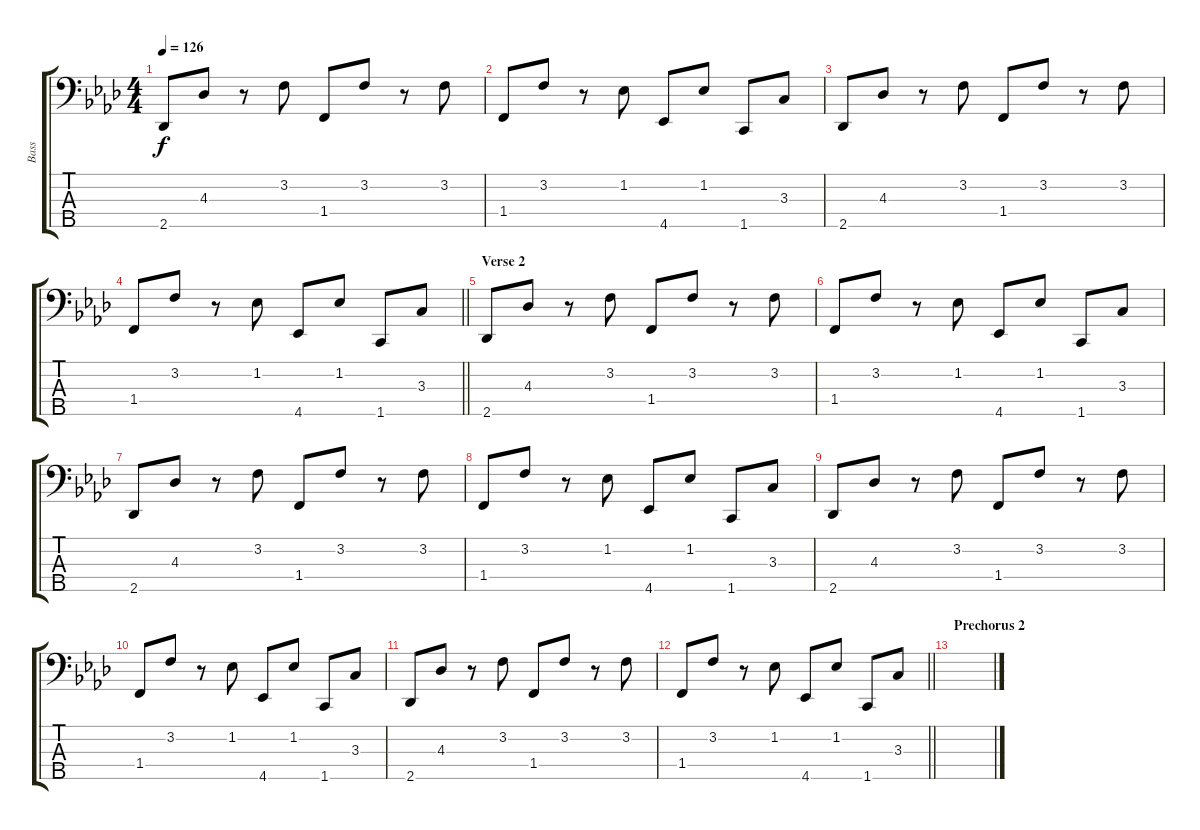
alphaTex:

\track ("Bass" "Bass") {instrument electricbassfinger}
\staff {score tabs}
\tuning (G2 D2 A1 E1 B0) {hide}
\ts (4 4)
\tempo 126
\clef f4
\ks ab
2.5.8{dy f} 4.3.8 r.8 3.2.8 1.4.8 3.2.8 r.8 3.2.8 |
1.4.8 3.2.8 r.8 1.2.8 4.5.8 1.2.8 1.5.8 3.3.8 |
2.5.8 4.3.8 r.8 3.2.8 1.4.8 3.2.8 r.8 3.2.8 |
\barLineRight lightlight
1.4.8 3.2.8 r.8 1.2.8 4.5.8 1.2.8 1.5.8 3.3.8 |
\section ("" "Verse 2")
2.5.8 4.3.8 r.8 3.2.8 1.4.8 3.2.8 r.8 3.2.8 |
1.4.8 3.2.8 r.8 1.2.8 4.5.8 1.2.8 1.5.8 3.3.8 |
2.5.8 4.3.8 r.8 3.2.8 1.4.8 3.2.8 r.8 3.2.8 |
1.4.8 3.2.8 r.8 1.2.8 4.5.8 1.2.8 1.5.8 3.3.8 |
2.5.8 4.3.8 r.8 3.2.8 1.4.8 3.2.8 r.8 3.2.8 |
1.4.8 3.2.8 r.8 1.2.8 4.5.8 1.2.8 1.5.8 3.3.8 |
2.5.8 4.3.8 r.8 3.2.8 1.4.8 3.2.8 r.8 3.2.8 |
\barLineRight lightlight
1.4.8 3.2.8 r.8 1.2.8 4.5.8 1.2.8 1.5.8 3.3.8 |
\section ("" "Prechorus 2")
